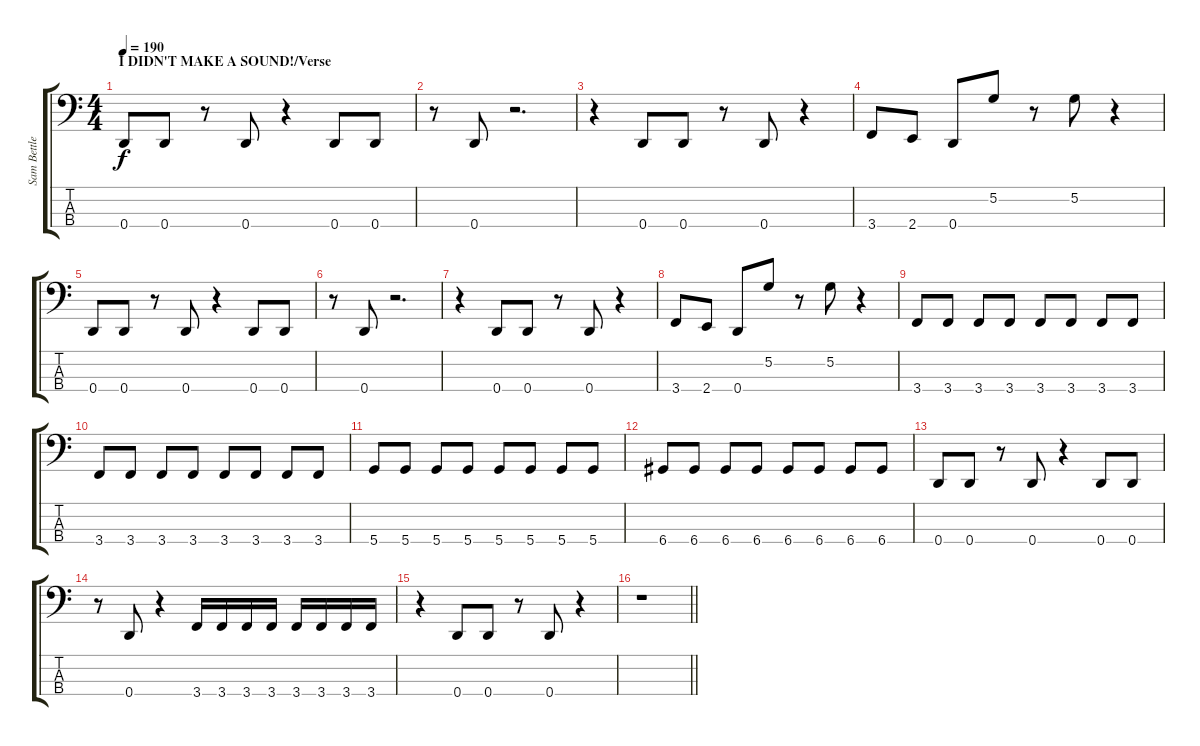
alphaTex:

\track ("Sam Bettley" "Sam Bettle") {instrument electricbasspick}
\staff {score tabs}
\tuning (G2 D2 A1 D1) {hide}
\ts (4 4)
\section ("" "I DIDN'T MAKE A SOUND!/Verse")
\tempo 190
\clef f4
\ks c
0.4.8{dy f} 0.4.8 r.8 0.4.8 r.4 0.4.8 0.4.8 |
r.8 0.4.8 r.2{d} |
r.4 0.4.8 0.4.8 r.8 0.4.8 r.4 |
3.4.8 2.4.8 0.4.8 5.2.8 r.8 5.2.8 r.4 |
0.4.8 0.4.8 r.8 0.4.8 r.4 0.4.8 0.4.8 |
r.8 0.4.8 r.2{d} |
r.4 0.4.8 0.4.8 r.8 0.4.8 r.4 |
3.4.8 2.4.8 0.4.8 5.2.8 r.8 5.2.8 r.4 |
3.4.8 3.4.8 3.4.8 3.4.8 3.4.8 3.4.8 3.4.8 3.4.8 |
3.4.8 3.4.8 3.4.8 3.4.8 3.4.8 3.4.8 3.4.8 3.4.8 |
5.4.8 5.4.8 5.4.8 5.4.8 5.4.8 5.4.8 5.4.8 5.4.8 |
6.4.8 6.4.8 6.4.8 6.4.8 6.4.8 6.4.8 6.4.8 6.4.8 |
0.4.8 0.4.8 r.8 0.4.8 r.4 0.4.8 0.4.8 |
r.8 0.4.8 r.4 3.4.16 3.4.16 3.4.16 3.4.16 3.4.16 3.4.16 3.4.16 3.4.16 |
r.4 0.4.8 0.4.8 r.8 0.4.8 r.4 |
\barLineRight lightlight
r.1
